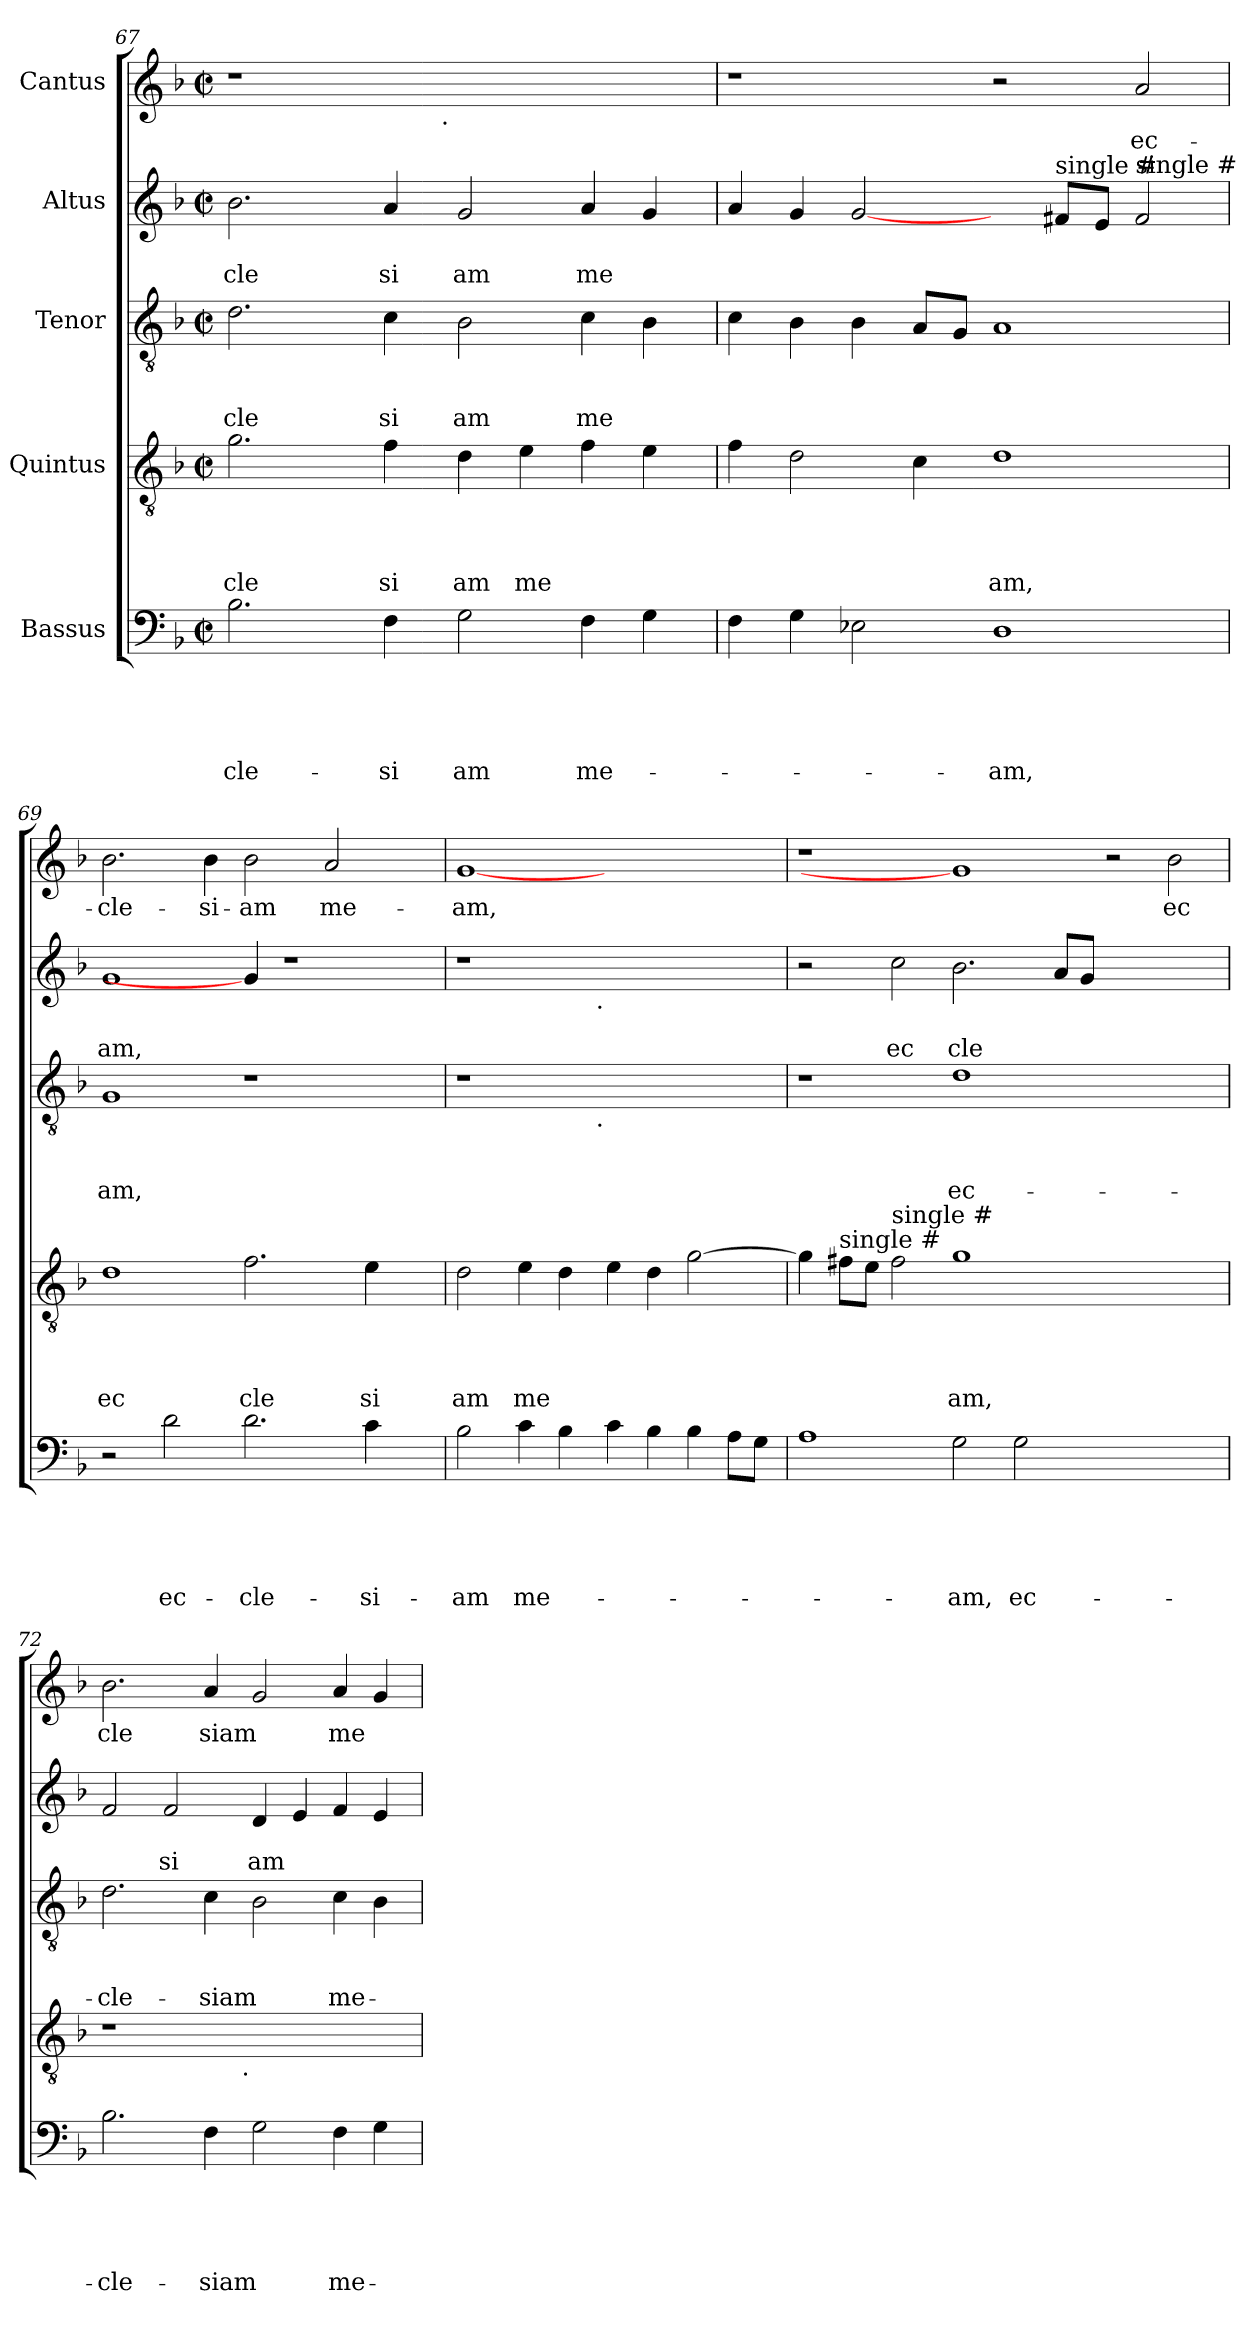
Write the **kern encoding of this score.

**kern	**text	**text	**text	**text	**text	**kern	**text	**text	**text	**text	**kern	**text	**text	**text	**kern	**text	**text	**kern	**text
*part5	*part5	*part5	*part5	*part5	*part5	*part4	*part4	*part4	*part4	*part4	*part3	*part3	*part3	*part3	*part2	*part2	*part2	*part1	*part1
*staff5	*staff5	*staff5	*staff5	*staff5	*staff5	*staff4	*staff4	*staff4	*staff4	*staff4	*staff3	*staff3	*staff3	*staff3	*staff2	*staff2	*staff2	*staff1	*staff1
*I"Bassus	*	*	*	*	*	*I"Quintus	*	*	*	*	*I"Tenor	*	*	*	*I"Altus	*	*	*I"Cantus	*
*clefF4	*	*	*	*	*	*clefGv2	*	*	*	*	*clefGv2	*	*	*	*clefG2	*	*	*clefG2	*
*k[b-]	*	*	*	*	*	*k[b-]	*	*	*	*	*k[b-]	*	*	*	*k[b-]	*	*	*k[b-]	*
*F:	*	*	*	*	*	*F:	*	*	*	*	*F:	*	*	*	*F:	*	*	*F:	*
*M2/2	*	*	*	*	*	*M2/2	*	*	*	*	*M2/2	*	*	*	*M2/2	*	*	*M2/2	*
*met(c|)	*	*	*	*	*	*met(c|)	*	*	*	*	*met(c|)	*	*	*	*met(c|)	*	*	*met(c|)	*
=67	=67	=67	=67	=67	=67	=67	=67	=67	=67	=67	=67	=67	=67	=67	=67	=67	=67	=67	=67
!	!	!	!	!	!LO:LY:b	!	!	!	!	!LO:LY:b	!	!	!	!LO:LY:b	!	!	!LO:LY:b	!	!
*	*	*	*	*	*	*	*	*	*	*	*	*	*	*	*	*	*	*^	*
2.B-\	.	.	.	.	-cle-	2.g\	.	.	.	cle	2.d\	.	.	cle	2.b-\	.	cle	1r	2ryy	.
.	.	.	.	.	.	.	.	.	.	.	.	.	.	.	.	.	.	.	4...ryy	.
!	!	!	!	!	!LO:LY:b	!	!	!	!	!LO:LY:b	!	!	!	!LO:LY:b	!	!	!LO:LY:b	!	!	!
4F\	.	.	.	.	-si	4f\	.	.	.	si	4c\	.	.	si	4a/	.	si	.	.	.
!	!	!	!	!	!	!	!	!	!	!	!	!	!	!	!	!	!	!	!LO:TX:b:t=.	!
.	.	.	.	.	.	.	.	.	.	.	.	.	.	.	.	.	.	.	1ryy	.
!	!	!	!	!	!LO:LY:b	!	!	!	!	!LO:LY:b	!	!	!	!LO:LY:b	!	!	!LO:LY:b	!	!	!
2G\	.	.	.	.	am	4d\	.	.	.	am	2B-\	.	.	am	2g/	.	am	1ryy	.	.
!	!	!	!	!	!	!	!	!	!	!LO:LY:b	!	!	!	!	!	!	!	!	!	!
.	.	.	.	.	.	4e\	.	.	.	me	.	.	.	.	.	.	.	.	.	.
!	!	!	!	!	!LO:LY:b	!	!	!	!	!	!	!	!	!LO:LY:b	!	!	!LO:LY:b	!	!	!
4F\	.	.	.	.	me-	4f\	.	.	.	.	4c\	.	.	me	4a/	.	me	.	.	.
4G\	.	.	.	.	.	4e\	.	.	.	.	4B-\	.	.	.	4g/	.	.	.	.	.
.	.	.	.	.	.	.	.	.	.	.	.	.	.	.	.	.	.	.	32ryy	.
*	*	*	*	*	*	*	*	*	*	*	*	*	*	*	*	*	*	*v	*v	*
=68	=68	=68	=68	=68	=68	=68	=68	=68	=68	=68	=68	=68	=68	=68	=68	=68	=68	=68	=68
4F\	.	.	.	.	.	4f\	.	.	.	.	4c\	.	.	.	4a/	.	.	1r	.
4G\	.	.	.	.	.	2d\	.	.	.	.	4B-\	.	.	.	4g/	.	.	.	.
2E-X\	.	.	.	.	.	.	.	.	.	.	4B-\	.	.	.	[2g/	.	.	.	.
.	.	.	.	.	.	4c\	.	.	.	.	8A/L	.	.	.	.	.	.	.	.
.	.	.	.	.	.	.	.	.	.	.	8G/J	.	.	.	.	.	.	.	.
!	!	!	!	!	!LO:LY:b	!	!	!	!	!LO:LY:b	!	!	!	!	!	!	!	!	!
1D	.	.	.	.	-am,	1d	.	.	.	am,	1A	.	.	.	4ryy	.	.	2r	.
!	!	!	!	!	!	!	!	!	!	!	!	!	!	!	!LO:TX:a:t=single #	!	!	!	!
.	.	.	.	.	.	.	.	.	.	.	.	.	.	.	8f#/L	.	.	.	.
.	.	.	.	.	.	.	.	.	.	.	.	.	.	.	8e/J	.	.	.	.
!	!	!	!	!	!	!	!	!	!	!	!	!	!	!	!LO:TX:a:t=single #	!	!	!	!
!	!	!	!	!	!	!	!	!	!	!	!	!	!	!	!	!	!	!	!LO:LY:b
.	.	.	.	.	.	.	.	.	.	.	.	.	.	.	2f#/	.	.	2a/	ec-
=69	=69	=69	=69	=69	=69	=69	=69	=69	=69	=69	=69	=69	=69	=69	=69	=69	=69	=69	=69
!	!	!	!	!	!	!	!	!	!	!LO:LY:b	!	!	!	!LO:LY:b	!	!	!LO:LY:b	!	!LO:LY:b
2r	.	.	.	.	.	1d	.	.	.	ec	1G	.	.	am,	1g	.	am,	2.b-\	-cle-
!	!	!	!	!	!LO:LY:b	!	!	!	!	!	!	!	!	!	!	!	!	!	!
2d\	.	.	.	.	ec-	.	.	.	.	.	.	.	.	.	.	.	.	.	.
!	!	!	!	!	!	!	!	!	!	!	!	!	!	!	!	!	!	!	!LO:LY:b
.	.	.	.	.	.	.	.	.	.	.	.	.	.	.	.	.	.	4b-\	-si-
!	!	!	!	!	!LO:LY:b	!	!	!	!	!LO:LY:b	!	!	!	!	!	!	!	!	!LO:LY:b
2.d\	.	.	.	.	-cle-	2.f\	.	.	.	cle	1r	.	.	.	4g/]	.	.	2b-\	-am
.	.	.	.	.	.	.	.	.	.	.	.	.	.	.	1r	.	.	.	.
!	!	!	!	!	!	!	!	!	!	!	!	!	!	!	!	!	!	!	!LO:LY:b
.	.	.	.	.	.	.	.	.	.	.	.	.	.	.	.	.	.	2a/	me-
!	!	!	!	!	!LO:LY:b	!	!	!	!	!LO:LY:b	!	!	!	!	!	!	!	!	!
4c\	.	.	.	.	-si-	4e\	.	.	.	si	.	.	.	.	.	.	.	.	.
4ryy	.	.	.	.	.	4ryy	.	.	.	.	4ryy	.	.	.	.	.	.	4ryy	.
!!LO:PB:g=z
=70	=70	=70	=70	=70	=70	=70	=70	=70	=70	=70	=70	=70	=70	=70	=70	=70	=70	=70	=70
!	!	!	!	!	!LO:LY:b	!	!	!	!	!LO:LY:b	!	!	!	!	!	!	!	!	!LO:LY:b
*	*	*	*	*	*	*	*	*	*	*	*^	*	*	*	*^	*	*	*	*
2B-\	.	.	.	.	-am	2d\	.	.	.	am	1r	2ryy	.	.	.	1r	2ryy	.	.	[1g	-am,
!	!	!	!	!	!LO:LY:b	!	!	!	!	!LO:LY:b	!	!	!	!	!	!	!	!	!	!	!
4c\	.	.	.	.	me-	4e\	.	.	.	me	.	4...ryy	.	.	.	.	4...ryy	.	.	.	.
4B-\	.	.	.	.	.	4d\	.	.	.	.	.	.	.	.	.	.	.	.	.	.	.
!	!	!	!	!	!	!	!	!	!	!	!	!	!	!	!	!	!LO:TX:b:t=.	!	!	!	!
!	!	!	!	!	!	!	!	!	!	!	!	!LO:TX:b:t=.	!	!	!	!	!	!	!	!	!
.	.	.	.	.	.	.	.	.	.	.	.	1ryy	.	.	.	.	1ryy	.	.	.	.
4c\	.	.	.	.	.	4e\	.	.	.	.	1ryy	.	.	.	.	1ryy	.	.	.	1ryy	.
4B-\	.	.	.	.	.	4d\	.	.	.	.	.	.	.	.	.	.	.	.	.	.	.
4B-\	.	.	.	.	.	[>2g\	.	.	.	.	.	.	.	.	.	.	.	.	.	.	.
8A\L	.	.	.	.	.	.	.	.	.	.	.	.	.	.	.	.	.	.	.	.	.
8G\J	.	.	.	.	.	.	.	.	.	.	.	.	.	.	.	.	.	.	.	.	.
.	.	.	.	.	.	.	.	.	.	.	.	32ryy	.	.	.	.	32ryy	.	.	.	.
*	*	*	*	*	*	*	*	*	*	*	*v	*v	*	*	*	*	*	*	*	*	*
*	*	*	*	*	*	*	*	*	*	*	*	*	*	*	*v	*v	*	*	*	*
=71	=71	=71	=71	=71	=71	=71	=71	=71	=71	=71	=71	=71	=71	=71	=71	=71	=71	=71	=71
1A	.	.	.	.	.	4g\]	.	.	.	.	1r	.	.	.	2r	.	.	1r	.
!	!	!	!	!	!	!LO:TX:a:t=single #	!	!	!	!	!	!	!	!	!	!	!	!	!
.	.	.	.	.	.	8f#\L	.	.	.	.	.	.	.	.	.	.	.	.	.
.	.	.	.	.	.	8e\J	.	.	.	.	.	.	.	.	.	.	.	.	.
!	!	!	!	!	!	!LO:TX:a:t=single #	!	!	!	!	!	!	!	!	!	!	!	!	!
!	!	!	!	!	!	!	!	!	!	!	!	!	!	!	!	!	!LO:LY:b	!	!
.	.	.	.	.	.	2f#\	.	.	.	.	.	.	.	.	2cc\	.	ec	.	.
!	!	!	!	!	!LO:LY:b	!	!	!	!	!LO:LY:b	!	!	!	!LO:LY:b	!	!	!LO:LY:b	!	!
2G\	.	.	.	.	-am,	1g	.	.	.	am,	1d	.	.	ec-	2.b-\	.	cle	1g]	.
!	!	!	!	!	!LO:LY:b	!	!	!	!	!	!	!	!	!	!	!	!	!	!
2G\	.	.	.	.	ec-	.	.	.	.	.	.	.	.	.	.	.	.	.	.
.	.	.	.	.	.	.	.	.	.	.	.	.	.	.	8a/L	.	.	.	.
.	.	.	.	.	.	.	.	.	.	.	.	.	.	.	8g/J	.	.	.	.
1ryy	.	.	.	.	.	1ryy	.	.	.	.	1ryy	.	.	.	1ryy	.	.	2r	.
!	!	!	!	!	!	!	!	!	!	!	!	!	!	!	!	!	!	!	!LO:LY:b
.	.	.	.	.	.	.	.	.	.	.	.	.	.	.	.	.	.	2b-\	ec
=72	=72	=72	=72	=72	=72	=72	=72	=72	=72	=72	=72	=72	=72	=72	=72	=72	=72	=72	=72
!	!	!	!	!	!LO:LY:b	!	!	!	!	!	!	!	!	!LO:LY:b	!	!	!	!	!LO:LY:b
*	*	*	*	*	*	*^	*	*	*	*	*	*	*	*	*	*	*	*	*
2.B-\	.	.	.	.	-cle-	1r	2ryy	.	.	.	.	2.d\	.	.	-cle-	2f/	.	.	2.b-\	cle
!	!	!	!	!	!	!	!	!	!	!	!	!	!	!	!	!	!	!LO:LY:b	!	!
.	.	.	.	.	.	.	4...ryy	.	.	.	.	.	.	.	.	2f/	.	si	.	.
!	!	!	!	!	!LO:LY:b	!	!	!	!	!	!	!	!	!	!LO:LY:b	!	!	!	!	!LO:LY:b
4F\	.	.	.	.	-siam	.	.	.	.	.	.	4c\	.	.	-siam	.	.	.	4a/	siam
!	!	!	!	!	!	!	!LO:TX:b:t=.	!	!	!	!	!	!	!	!	!	!	!	!	!
.	.	.	.	.	.	.	1ryy	.	.	.	.	.	.	.	.	.	.	.	.	.
!	!	!	!	!	!	!	!	!	!	!	!	!	!	!	!	!	!	!LO:LY:b	!	!
2G\	.	.	.	.	.	1ryy	.	.	.	.	.	2B-\	.	.	.	4d/	.	am	2g/	.
.	.	.	.	.	.	.	.	.	.	.	.	.	.	.	.	4e/	.	.	.	.
!	!	!	!	!	!LO:LY:b	!	!	!	!	!	!	!	!	!	!LO:LY:b	!	!	!	!	!LO:LY:b
4F\	.	.	.	.	me-	.	.	.	.	.	.	4c\	.	.	me-	4f/	.	.	4a/	me
4G\	.	.	.	.	.	.	.	.	.	.	.	4B-\	.	.	.	4e/	.	.	4g/	.
.	.	.	.	.	.	.	32ryy	.	.	.	.	.	.	.	.	.	.	.	.	.
*	*	*	*	*	*	*v	*v	*	*	*	*	*	*	*	*	*	*	*	*	*
=	=	=	=	=	=	=	=	=	=	=	=	=	=	=	=	=	=	=	=
*-	*-	*-	*-	*-	*-	*-	*-	*-	*-	*-	*-	*-	*-	*-	*-	*-	*-	*-	*-
